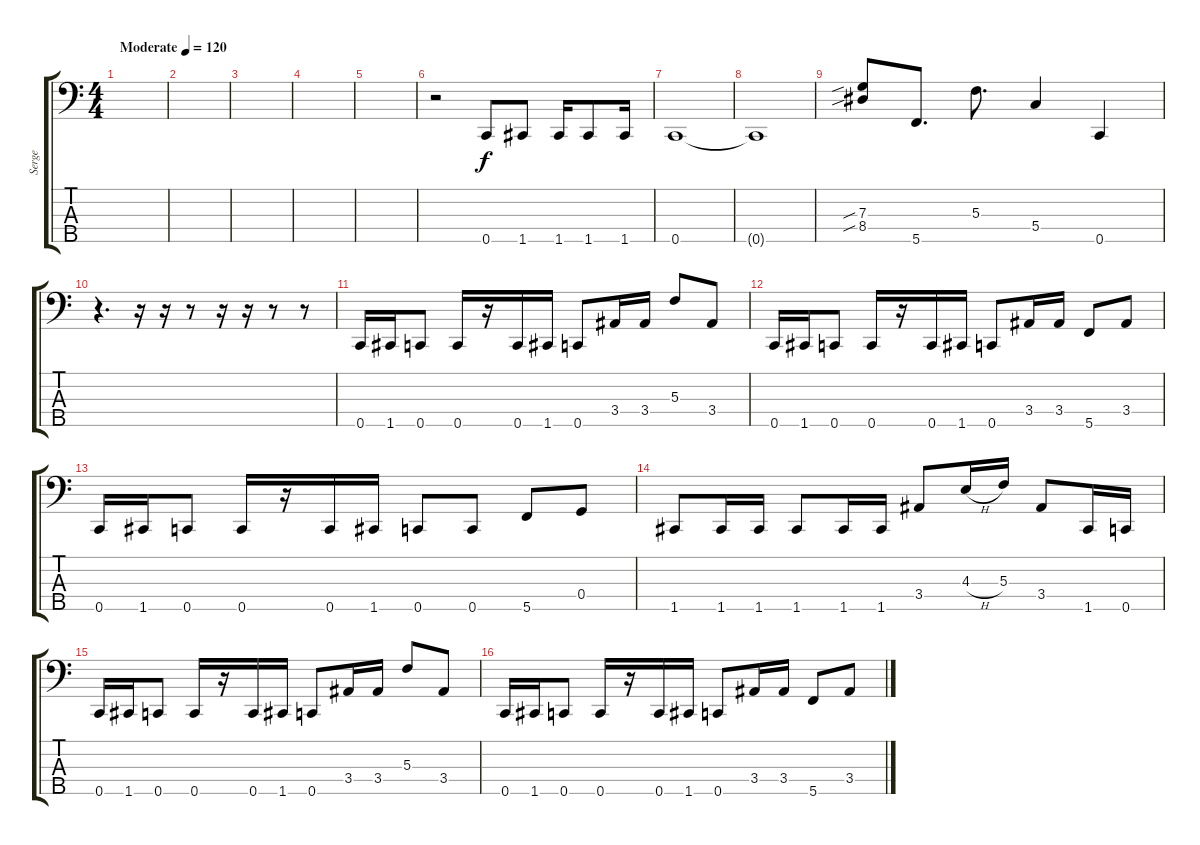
\track ("Serge" "Serge") {instrument electricbasspick}
\staff {score tabs}
\tuning (Bb2 F2 C2 G1 C1) {hide}
\ts (4 4)
\tempo (120 "Moderate")
\clef f4
\ks c
|
|
|
|
|
r.2 0.5.8 1.5.8 1.5.16 1.5.8 1.5.16 |
0.5.1 |
0.5{t}.1 |
(7.3{sib} 8.4{sib}).8 5.5.8{d} 5.3.8{d} 5.4.4 0.5.4 |
r.4{d} r.16 r.16 r.8 r.16 r.16 r.8 r.8 |
0.5.16 1.5.16 0.5.8 0.5.16 r.16 0.5.16 1.5.16 0.5.8 3.4.16 3.4.16 5.3.8 3.4.8 |
0.5.16 1.5.16 0.5.8 0.5.16 r.16 0.5.16 1.5.16 0.5.8 3.4.16 3.4.16 5.5.8 3.4.8 |
0.5.16 1.5.16 0.5.8 0.5.16 r.16 0.5.16 1.5.16 0.5.8 0.5.8 5.5.8 0.4.8 |
1.5.8 1.5.16 1.5.16 1.5.8 1.5.16 1.5.16 3.4.8 4.3{h}.16 5.3.16 3.4.8 1.5.16 0.5.16 |
0.5.16 1.5.16 0.5.8 0.5.16 r.16 0.5.16 1.5.16 0.5.8 3.4.16 3.4.16 5.3.8 3.4.8 |
0.5.16 1.5.16 0.5.8 0.5.16 r.16 0.5.16 1.5.16 0.5.8 3.4.16 3.4.16 5.5.8 3.4.8
